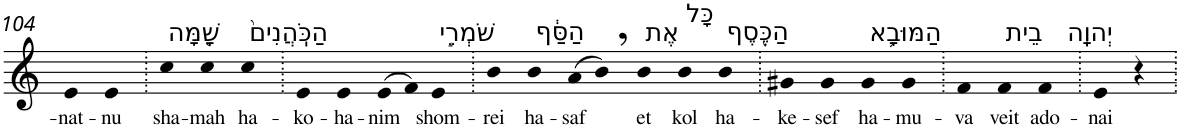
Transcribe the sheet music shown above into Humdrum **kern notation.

**kern	**text
*part1	*part1
*staff1	*staff1
*I"Piano	*
*I'Pno	*
!!LO:PB:g=z
*clefG2	*
*k[]	*
=104	=104
!	!LO:LY:b
4e	-nat-
!	!LO:LY:b
4e	-nu
=105.	=105.
!LO:TX:a:t=שָׁ֤מָּה	!
!	!LO:LY:b
4cc	sha-
!	!LO:LY:b
4cc	-mah
!LO:TX:a:t=הַכֹּֽהֲנִים֙	!
!	!LO:LY:b
4cc	ha-
=106.	=106.
!	!LO:LY:b
4e	-ko-
!	!LO:LY:b
4e	-ha-
!	!LO:LY:b
(>8e	-nim
8f)	.
!LO:TX:a:t=שֹׁמְרֵ֣י	!
!	!LO:LY:b
4e	shom-
=107.	=107.
!	!LO:LY:b
4b	-rei
!LO:TX:a:t=הַסַּ֔ף	!
!	!LO:LY:b
4b	ha-
!	!LO:LY:b
(>8a	-saf
8b,)	.
!LO:TX:a:t=אֶת	!
!	!LO:LY:b
4b	et
!LO:TX:a:t=כָּל	!
!	!LO:LY:b
4b	kol
!LO:TX:a:t=הַכֶּ֖סֶף	!
!	!LO:LY:b
4b	ha-
=108.	=108.
!	!LO:LY:b
4g#X	-ke-
!	!LO:LY:b
4g#	-sef
!LO:TX:a:t=הַמּוּבָ֥א	!
!	!LO:LY:b
4g#	ha-
!	!LO:LY:b
4g#	-mu-
=109.	=109.
!	!LO:LY:b
4f	-va
!LO:TX:a:t=בֵית	!
!	!LO:LY:b
4f	veit
!LO:TX:a:t=יְהוָֽה	!
!	!LO:LY:b
4f	ado-
=110.	=110.
!	!LO:LY:b
4e	-nai
4r	.
=.	=.
*-	*-
